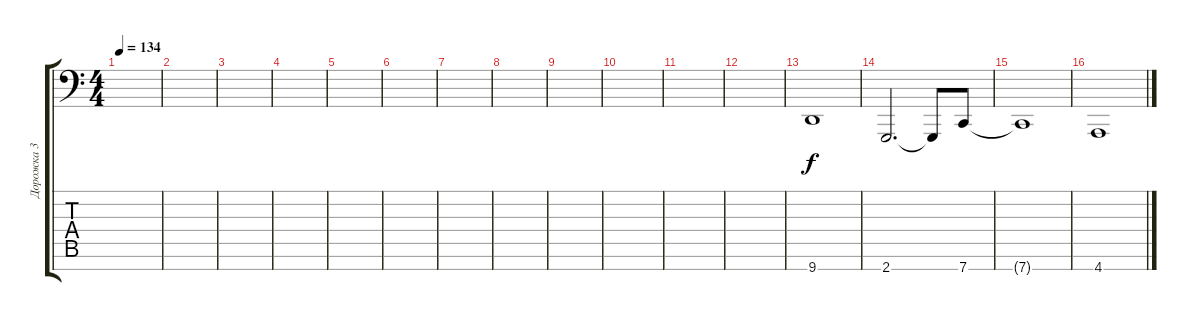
\track ("Дорожка 3" "Дорожка 3") {instrument brightacousticpiano}
\staff {score tabs}
\tuning (E4 B3 G3 D3 A2 E2 F1) {hide}
\ts (4 4)
\tempo 134
\clef f4
\ks c
|
|
|
|
|
|
|
|
|
|
|
|
9.7.1 |
2.7.2{d} 2.7{t}.8 7.7.8 |
7.7{t}.1 |
4.7.1
